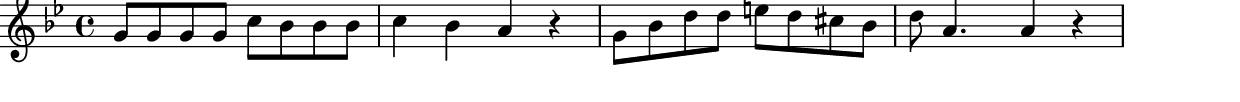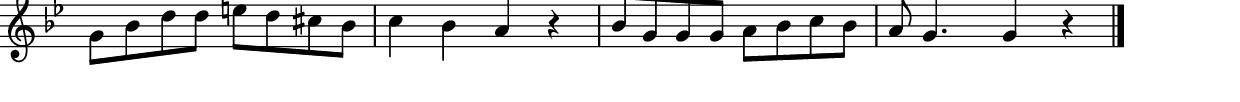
% MusicXML to Lilypond converter by Kovi

szovegAAA = \lyricmode {  "Ab" -- "la" -- "kom" -- "ba" "be" -- "sü" -- "tött" "a" "hold" -- "vi" -- "lág," "Az" "én" "ró" -- "zsám" "ab" -- "ban" "fé" -- "sü" -- "li" "ma" -- "gát," "Gön" -- "dör" "ha" -- "ját" "száz" -- "fe" -- "le" "fúj" -- "ja" "a" "szél," "Kö" -- "szö" -- "nöm" "ba" -- "bám," "hogy" "ed" -- "dig" "sze" -- "ret" -- "tél."  }

% Analyzing...
% 1 parts
% 1 Staff
% forceBassClefActive = 
melody = {
% 48 notes in the part
% 1 voices

\new Staff
\new Voice {
% 48 notes
% 8 mesaures

% Measure 1
\clef "treble"
\key bes \major
\time 4/4 
g'8 g'8 g'8 g'8 c''8 bes'8 bes'8 bes'8 
% Measure 2
c''4 bes'4 a'4 r4 
% Measure 3
g'8 bes'8 d''8 d''8 e''8 d''8 cis''8 bes'8 
% Measure 4
d''8 a'4. a'4 r4 
% Measure 5
\break
g'8 bes'8 d''8 d''8 e''8 d''8 cis''8 bes'8 
% Measure 6
c''4 bes'4 a'4 r4 
% Measure 7
bes'8 g'8 g'8 g'8 a'8 bes'8 c''8 bes'8 
% Measure 8
a'8 g'4. g'4 r4 \bar "|." 
} % voice
} % melody


harmonies = \chordmode {
% 16 chords
\germanChords
g4:m s4 g4:m s4 c4:m s4 d4:7 s4 g4:m s4 c4:m s4 d4:7 s4 d4:7 s4 g4:m s4 g4:m s4 c4:m s4 d4:7 s4 g4:m s4 d4:7 s4 g4:m s4 g4:m
}

\include "../../definitions.ly"
